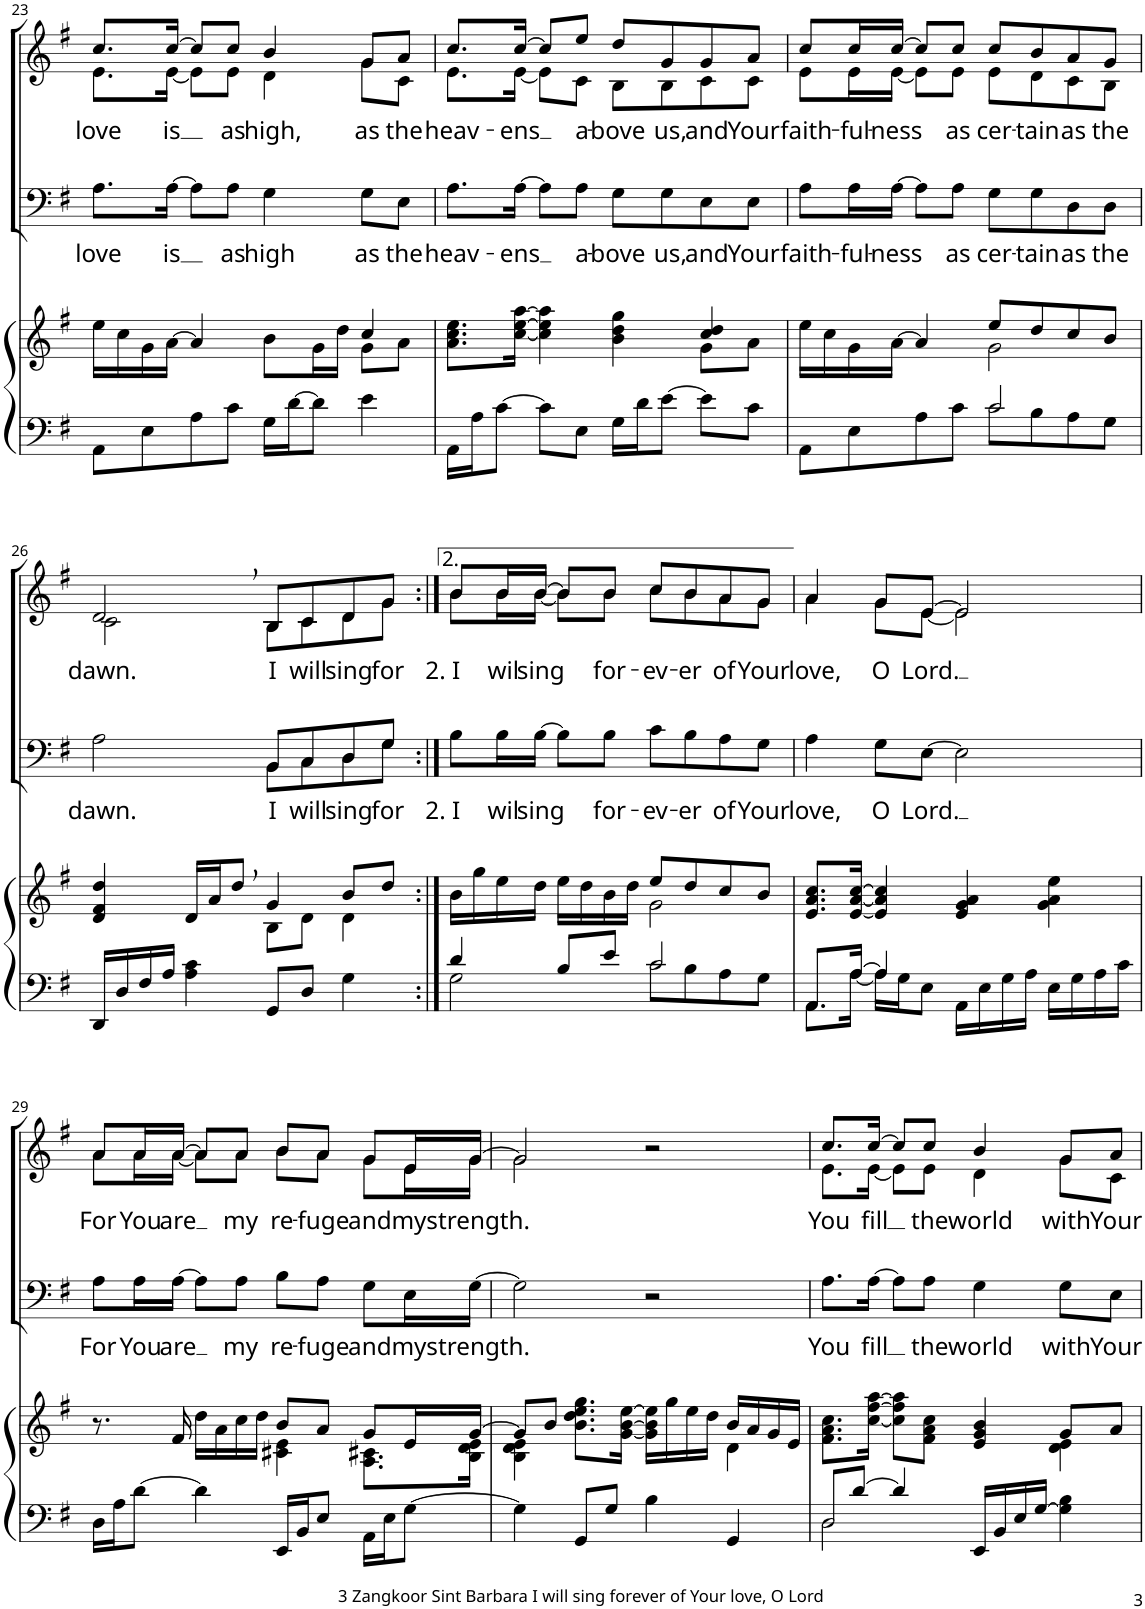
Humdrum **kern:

**kern	**kern	**kern	**text	**kern	**text
*part3	*part3	*part2	*part2	*part1	*part1
*staff4	*staff3	*staff2	*staff2	*staff1	*staff1
*I"Piano	*	*I"Bass	*	*I"Soprano	*
*I'Pno	*	*I'B	*	*I'S	*
!!LO:PB:g=z
*clefF4	*clefG2	*clefF4	*	*clefG2	*
*k[f#]	*k[f#]	*k[f#]	*	*k[f#]	*
*M4/4	*M4/4	*M4/4	*	*M4/4	*
=23	=23	=23	=23	=23	=23
*	*^	*	*	*	*
!	!	!	!	!LO:LY:b	!	!LO:LY:b
*	*	*	*	*	*^	*
8AA\L	16ee\LL	2.ryy	8.A\L	love	8.cc/L	8.e\L	love
.	16cc\	.	.	.	.	.	.
8E\	16g\	.	.	.	.	.	.
!	!	!	!	!LO:LY:b	!	!	!LO:LY:b
.	[16a\JJ	.	[16A\Jk	is	[16cc/Jk	[16e\Jk	is
8A\	4a/]	.	8A\L]	.	8cc/L]	8e\L]	.
!	!	!	!	!LO:LY:b	!	!	!LO:LY:b
8c\J	.	.	8A\J	as	8cc/J	8e\J	as
!	!	!	!	!LO:LY:b	!	!	!LO:LY:b
16G\LL	8b\L	.	4G\	high	4b/	4d\	high,
[16d\J	.	.	.	.	.	.	.
8d\J]	16g\L	.	.	.	.	.	.
.	16dd\JJ	.	.	.	.	.	.
!	!	!	!	!LO:LY:b	!	!	!LO:LY:b
4e\	4cc/	8g\L	8G\L	as	8g/L	8g\L	as
!	!	!	!	!LO:LY:b	!	!	!LO:LY:b
.	.	8a\J	8E\J	the	8a/J	8c\J	the
=24	=24	=24	=24	=24	=24	=24	=24
!	!	!	!	!LO:LY:b	!	!	!LO:LY:b
16AA\LL	8.a\ 8.cc\ 8.ee\L	2.ryy	8.A\L	heav-	8.cc/L	8.e\L	heav-
16A\J	.	.	.	.	.	.	.
[8c\J	.	.	.	.	.	.	.
!	!	!	!	!LO:LY:b	!	!	!LO:LY:b
.	[16cc\ [16ee\ [16aa\Jk	.	[16A\Jk	-ens	[16cc/Jk	[16e\Jk	-ens
8c\L]	4cc\] 4ee\] 4aa\]	.	8A\L]	.	8cc/L]	8e\L]	.
!	!	!	!	!LO:LY:b	!	!	!LO:LY:b
8E\J	.	.	8A\J	a-	8ee/J	8c\J	a-
!	!	!	!	!LO:LY:b	!	!	!LO:LY:b
16G\LL	4b\ 4dd\ 4gg\	.	8G\L	-bove	8dd/L	8B\L	-bove
16d\J	.	.	.	.	.	.	.
!	!	!	!	!LO:LY:b	!	!	!LO:LY:b
[8e\J	.	.	8G\	us,	8g/	8B\	us,
!	!	!	!	!LO:LY:b	!	!	!LO:LY:b
8e\L]	4cc/ 4dd/	8g\L	8E\	and	8g/	8c\	and
!	!	!	!	!LO:LY:b	!	!	!LO:LY:b
8c\J	.	8a\J	8E\J	Your	8a/J	8c\J	Your
=25	=25	=25	=25	=25	=25	=25	=25
*^	*	*	*	*	*	*	*
!	!	!	!	!	!LO:LY:b	!	!	!LO:LY:b
8AA\L	2ryy	16ee\LL	2ryy	8A\L	faith-	8cc/L	8e\L	faith-
.	.	16cc\	.	.	.	.	.	.
!	!	!	!	!	!LO:LY:b	!	!	!LO:LY:b
8E\	.	16g\	.	16A\L	-ful-	16cc/L	16e\L	-ful-
!	!	!	!	!	!LO:LY:b	!	!	!LO:LY:b
.	.	[16a\JJ	.	[16A\JJ	-ness	[16cc/JJ	[16e\JJ	-ness
8A\	.	4a/]	.	8A\L]	.	8cc/L]	8e\L]	.
!	!	!	!	!	!LO:LY:b	!	!	!LO:LY:b
8c\J	.	.	.	8A\J	as	8cc/J	8e\J	as
!	!	!	!	!	!LO:LY:b	!	!	!LO:LY:b
2c/	8c\L	8ee/L	2g\	8G\L	cer-	8cc/L	8e\L	cer-
!	!	!	!	!	!LO:LY:b	!	!	!LO:LY:b
.	8B\	8dd/	.	8G\	-tain	8b/	8d\	-tain
!	!	!	!	!	!LO:LY:b	!	!	!LO:LY:b
.	8A\	8cc/	.	8D\	as	8a/	8c\	as
!	!	!	!	!	!LO:LY:b	!	!	!LO:LY:b
.	8G\J	8b/J	.	8D\J	the	8g/J	8B\J	the
!!LO:LB:g=z	!!
=26	=26	=26	=26	=26	=26	=26	=26	=26
!	!	!	!	!	!LO:LY:b	!	!	!LO:LY:b
*v	*v	*	*	*^	*	*	*	*
16DD/LL	4d/ 4f#/ 4dd/	2ryy	2A\	2ryy	dawn.	2d,/	2c\	dawn.
16D/	.	.	.	.	.	.	.	.
16F#/	.	.	.	.	.	.	.	.
16A/JJ	.	.	.	.	.	.	.	.
4A\ 4c\	16d/LL	.	.	.	.	.	.	.
.	16a/J	.	.	.	.	.	.	.
.	8dd,/J	.	.	.	.	.	.	.
!	!	!	!	!	!LO:LY:b	!	!	!LO:LY:b
8GG/L	4g/	8B\L	8BB/L	8BB\L	I	8B/L	8B\L	I
!	!	!	!	!	!LO:LY:b	!	!	!LO:LY:b
8D/J	.	8d\J	8C/	8C\	will	8c/	8c\	will
!	!	!	!	!	!LO:LY:b	!	!	!LO:LY:b
4G\	8b/L	4d\	8D/	8D\	sing	8d/	8d\	sing
!	!	!	!	!	!LO:LY:b	!	!	!LO:LY:b
.	8dd/J	.	8G/J	8G\J	for	8g/J	8g\J	for
=27:|!	=27:|!	=27:|!	=27:|!	=27:|!	=27:|!	=27:|!	=27:|!	=27:|!
*^	*	*	*	*	*	*	*	*
!	!	!	!	!	!	!LO:LY:b	!	!	!LO:LY:b
*	*	*	*	*v	*v	*	*	*	*
4d/	2G\	16b\LL	2ryy	8B\L	-2. I	8b/L	8b\L	2. I
.	.	16gg\	.	.	.	.	.	.
!	!	!	!	!	!LO:LY:b	!	!	!LO:LY:b
.	.	16ee\	.	16B\L	wil	16b/L	16b\L	wil
!	!	!	!	!	!LO:LY:b	!	!	!LO:LY:b
.	.	16dd\JJ	.	[16B\JJ	sing	[16b/JJ	[16b\JJ	sing
8B/L	.	16ee\LL	.	8B\L]	.	8b/L]	8b\L]	.
.	.	16dd\	.	.	.	.	.	.
!	!	!	!	!	!LO:LY:b	!	!	!LO:LY:b
8e/J	.	16b\	.	8B\J	for-	8b/J	8b\J	for-
.	.	16dd\JJ	.	.	.	.	.	.
!	!	!	!	!	!LO:LY:b	!	!	!LO:LY:b
2c/	8c\L	8ee/L	2g\	8c\L	-ev-	8cc/L	8cc\L	-ev-
!	!	!	!	!	!LO:LY:b	!	!	!LO:LY:b
.	8B\	8dd/	.	8B\	-er	8b/	8b\	-er
!	!	!	!	!	!LO:LY:b	!	!	!LO:LY:b
.	8A\	8cc/	.	8A\	of	8a/	8a\	of
!	!	!	!	!	!LO:LY:b	!	!	!LO:LY:b
.	8G\J	8b/J	.	8G\J	Your	8g/J	8g\J	Your
*	*	*v	*v	*	*	*	*	*
=28	=28	=28	=28	=28	=28	=28	=28
!	!	!	!	!LO:LY:b	!	!	!LO:LY:b
8.AA/L	8.AA\L	8.e/ 8.a/ 8.cc/L	4A\	love,	4a/	4a\	love,
[16A/Jk	[16A\Jk	[16e/ [16a/ [16cc/Jk	.	.	.	.	.
!	!	!	!	!LO:LY:b	!	!	!LO:LY:b
4A/]	16A\LL]	4e/] 4a/] 4cc/]	8G\L	O	8g/L	8g\L	O
.	16G\J	.	.	.	.	.	.
!	!	!	!	!LO:LY:b	!	!	!LO:LY:b
.	8E\J	.	[8E\J	Lord.	[8e/J	[8e\J	Lord.
16AA\LL	2ryy	4e/ 4g/ 4a/	2E\]	.	2e/]	2e\]	.
16E\	.	.	.	.	.	.	.
16G\	.	.	.	.	.	.	.
16A\JJ	.	.	.	.	.	.	.
16E\LL	.	4g\ 4a\ 4ee\	.	.	.	.	.
16G\	.	.	.	.	.	.	.
16A\	.	.	.	.	.	.	.
16c\JJ	.	.	.	.	.	.	.
*v	*v	*	*	*	*	*	*
!!LO:LB:g=z	!!
=29	=29	=29	=29	=29	=29	=29
*	*^	*	*	*	*	*
!	!	!	!	!LO:LY:b	!	!	!LO:LY:b
16D\LL	8.r	2ryy	8A\L	For	8a/L	8a\L	For
16A\J	.	.	.	.	.	.	.
!	!	!	!	!LO:LY:b	!	!	!LO:LY:b
[8d\J	.	.	16A\L	You	16a/L	16a\L	You
!	!	!	!	!LO:LY:b	!	!	!LO:LY:b
.	16f#/	.	[16A\JJ	are	[16a/JJ	[16a\JJ	are
4d\]	16dd\LL	.	8A\L]	.	8a/L]	8a\L]	.
.	16a\	.	.	.	.	.	.
!	!	!	!	!LO:LY:b	!	!	!LO:LY:b
.	16cc\	.	8A\J	my	8a/J	8a\J	my
.	16dd\JJ	.	.	.	.	.	.
!	!	!	!	!LO:LY:b	!	!	!LO:LY:b
16EE/LL	8b/L	4c#X\ 4e\	8B\L	re-	8b/L	8b\L	re-
16BB/J	.	.	.	.	.	.	.
!	!	!	!	!LO:LY:b	!	!	!LO:LY:b
8E/J	8a/J	.	8A\J	-fuge	8a/J	8a\J	-fuge
!	!	!	!	!LO:LY:b	!	!	!LO:LY:b
16AA\LL	8g/L	8.A\ 8.c#X\L	8G\L	and	8g/L	8g\L	and
16E\J	.	.	.	.	.	.	.
!	!	!	!	!LO:LY:b	!	!	!LO:LY:b
[8G\J	16e/L	.	16E\L	my	16e/L	16e\L	my
!	!	!	!	!LO:LY:b	!	!	!LO:LY:b
.	[16g/JJ	16B\ 16d\ 16e\Jk	[16G\JJ	strength.	[16g/JJ	16g\JJ	strength.
=30	=30	=30	=30	=30	=30	=30	=30
*	*	*	*^	*	*	*	*
4G\]	8g/L]	4B\ 4d\ 4e\	2G\]	2ryy	.	2g/]	2g\	.
.	8b/J	.	.	.	.	.	.	.
8GG/L	8.b\ 8.dd\ 8.ee\ 8.gg\L	4ryy	.	.	.	.	.	.
8G/J	.	.	.	.	.	.	.	.
.	[16g\ [16b\ [16ee\Jk	.	.	.	.	.	.	.
4B\	16g\] 16b\] 16ee\]LL	4ryy	2r	2ryy	.	2r	2ryy	.
.	16gg\	.	.	.	.	.	.	.
.	16ee\	.	.	.	.	.	.	.
.	16dd\JJ	.	.	.	.	.	.	.
4GG/	16b/LL	4d\	.	.	.	.	.	.
.	16a/	.	.	.	.	.	.	.
.	16g/	.	.	.	.	.	.	.
.	16e/JJ	.	.	.	.	.	.	.
*	*	*	*v	*v	*	*	*	*
=31	=31	=31	=31	=31	=31	=31	=31
*^	*	*	*	*	*	*	*
!	!	!	!	!	!LO:LY:b	!	!	!LO:LY:b
8D/L	2D\	8.f#\ 8.a\ 8.cc\L	2.ryy	8.A\L	You	8.cc/L	8.e\L	You
[8d/J	.	.	.	.	.	.	.	.
!	!	!	!	!	!LO:LY:b	!	!	!LO:LY:b
.	.	[16cc\ [16ff#\ [16aa\Jk	.	[16A\Jk	fill	[16cc/Jk	[16e\Jk	fill
4d/]	.	8cc\] 8ff#\] 8aa\]L	.	8A\L]	.	8cc/L]	8e\L]	.
!	!	!	!	!	!LO:LY:b	!	!	!LO:LY:b
.	.	8f#\ 8a\ 8cc\J	.	8A\J	the	8cc/J	8e\J	the
!	!	!	!	!	!LO:LY:b	!	!	!LO:LY:b
16EE/LL	2ryy	4e/ 4g/ 4b/	.	4G\	world	4b/	4d\	world
16BB/	.	.	.	.	.	.	.	.
16E/	.	.	.	.	.	.	.	.
[16G/JJ	.	.	.	.	.	.	.	.
!	!	!	!	!	!LO:LY:b	!	!	!LO:LY:b
4G\] 4B\	.	8g/L	4d\ 4e\	8G\L	with	8g/L	8g\L	with
!	!	!	!	!	!LO:LY:b	!	!	!LO:LY:b
.	.	8a/J	.	8E\J	Your	8a/J	8c\J	Your
*v	*v	*	*	*	*	*v	*v	*
*	*v	*v	*	*	*	*
=	=	=	=	=	=
*-	*-	*-	*-	*-	*-
